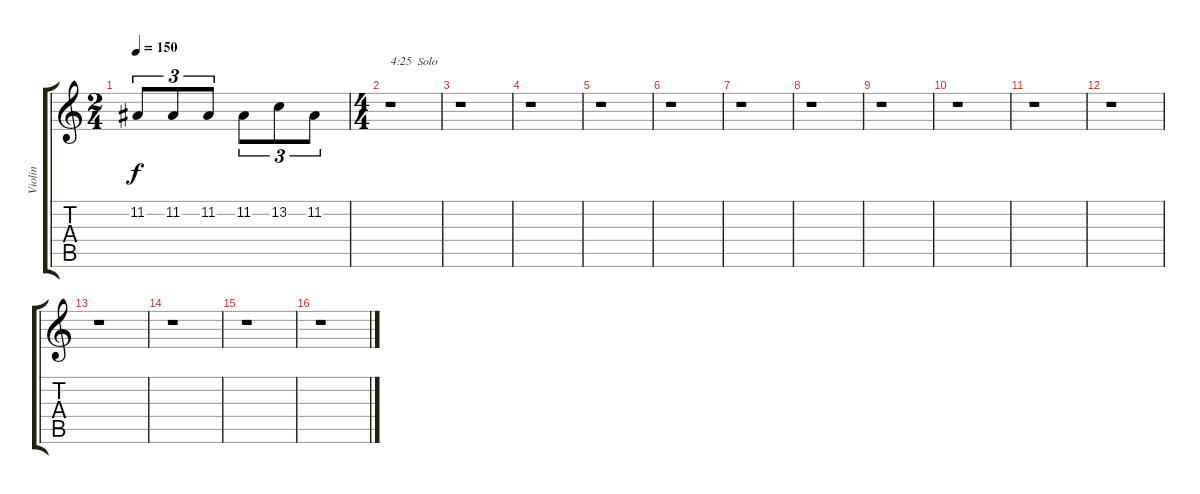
\track ("Violin" "Violin") {instrument violin}
\staff {score tabs}
\tuning (E4 B3 G3 D3 A2 E2) {hide}
\ts (2 4)
\tempo 150
\clef g2
\ks c
11.2.8{tu (3 2) dy f} 11.2.8{tu (3 2)} 11.2.8{tu (3 2)} 11.2.8{tu (3 2)} 13.2.8{tu (3 2)} 11.2.8{tu (3 2)} |
\ts (4 4)
r.1{txt "4:25  Solo"} |
r.1 |
r.1 |
r.1 |
r.1 |
r.1 |
r.1 |
r.1 |
r.1 |
r.1 |
r.1 |
r.1 |
r.1 |
r.1 |
r.1
